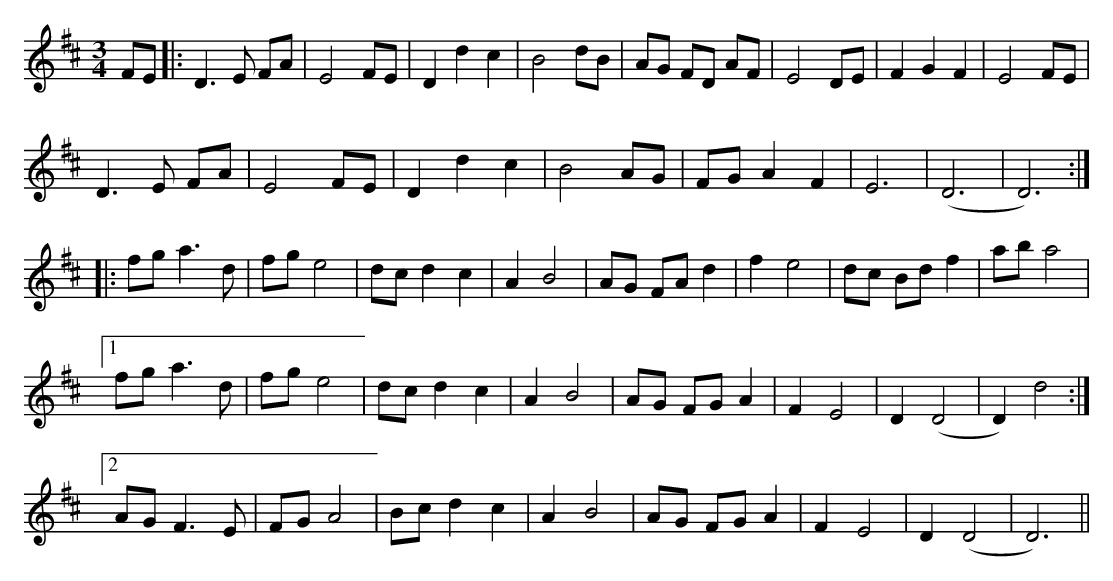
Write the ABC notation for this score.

X:1
M:3/4
K:D
FE|:D3E FA|E4FE|D2d2c2|B4dB|AG FD AF|E4 DE|F2G2F2|E4 FE|
D3E FA|E4FE|D2d2c2|B4 AG|FG A2F2|E6|(D6|D6):|
|:fg a3d|fge4|dcd2c2|A2B4|AG FA d2|f2e4|dc Bdf2|aba4|
[1 fg a3d|fg e4|dc d2c2|A2B4|AG FG A2|F2E4|D2(D4|D2)d4:|
[2 AG F3E|FG A4|Bc d2c2|A2B4|AG FG A2|F2E4|D2(D4|D6)||
